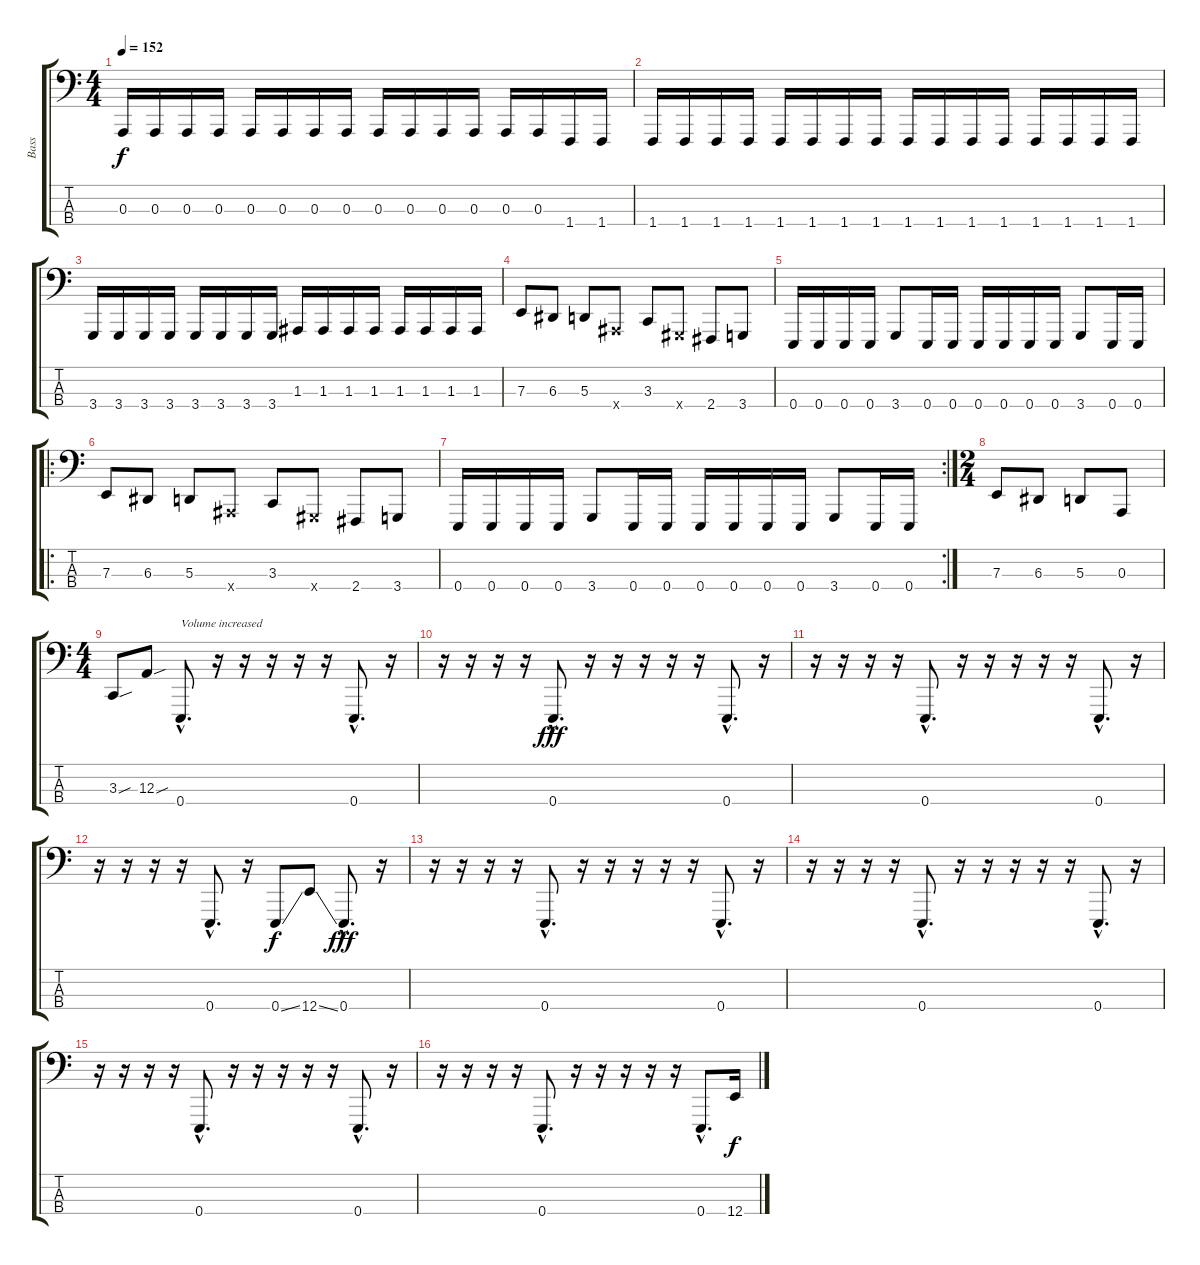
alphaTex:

\track ("Bass" "Bass") {instrument lead8bassandlead}
\staff {score tabs}
\tuning (G2 D2 A1 E1) {hide}
\ts (4 4)
\tempo 152
\clef f4
\ks c
0.3.16{dy f} 0.3.16 0.3.16 0.3.16 0.3.16 0.3.16 0.3.16 0.3.16 0.3.16 0.3.16 0.3.16 0.3.16 0.3.16 0.3.16 1.4.16 1.4.16 |
1.4.16 1.4.16 1.4.16 1.4.16 1.4.16 1.4.16 1.4.16 1.4.16 1.4.16 1.4.16 1.4.16 1.4.16 1.4.16 1.4.16 1.4.16 1.4.16 |
3.4.16 3.4.16 3.4.16 3.4.16 3.4.16 3.4.16 3.4.16 3.4.16 1.3.16 1.3.16 1.3.16 1.3.16 1.3.16 1.3.16 1.3.16 1.3.16 |
7.3.8 6.3.8 5.3.8 6.4{x}.8 3.3.8 4.4{x}.8 2.4.8 3.4.8 |
0.4.16 0.4.16 0.4.16 0.4.16 3.4.8 0.4.16 0.4.16 0.4.16 0.4.16 0.4.16 0.4.16 3.4.8 0.4.16 0.4.16 |
\ro
7.3.8 6.3.8 5.3.8 6.4{x}.8 3.3.8 4.4{x}.8 2.4.8 3.4.8 |
\rc 2
0.4.16 0.4.16 0.4.16 0.4.16 3.4.8 0.4.16 0.4.16 0.4.16 0.4.16 0.4.16 0.4.16 3.4.8 0.4.16 0.4.16 |
\ts (2 4)
7.3.8 6.3.8 5.3.8 0.3.8 |
\ts (4 4)
3.3{sou}.8 12.3{sou}.8 0.4{hac}.8{d txt "Volume increased" volume 16} r.16 r.16 r.16 r.16 r.16 0.4{hac}.8{d} r.16 |
r.16 r.16 r.16 r.16 0.4{hac}.8{d dy fff} r.16 r.16 r.16 r.16 r.16 0.4{hac}.8{d} r.16 |
r.16 r.16 r.16 r.16 0.4{hac}.8{d} r.16 r.16 r.16 r.16 r.16 0.4{hac}.8{d} r.16 |
r.16 r.16 r.16 r.16 0.4{hac}.8{d} r.16 0.4{ss}.8{dy f} 12.4{ss}.8 0.4{hac}.8{d dy fff} r.16 |
r.16 r.16 r.16 r.16 0.4{hac}.8{d} r.16 r.16 r.16 r.16 r.16 0.4{hac}.8{d} r.16 |
r.16 r.16 r.16 r.16 0.4{hac}.8{d} r.16 r.16 r.16 r.16 r.16 0.4{hac}.8{d} r.16 |
r.16 r.16 r.16 r.16 0.4{hac}.8{d} r.16 r.16 r.16 r.16 r.16 0.4{hac}.8{d} r.16 |
r.16 r.16 r.16 r.16 0.4{hac}.8{d} r.16 r.16 r.16 r.16 r.16 0.4{hac}.8{d} 12.4{ss}.16{dy f}
